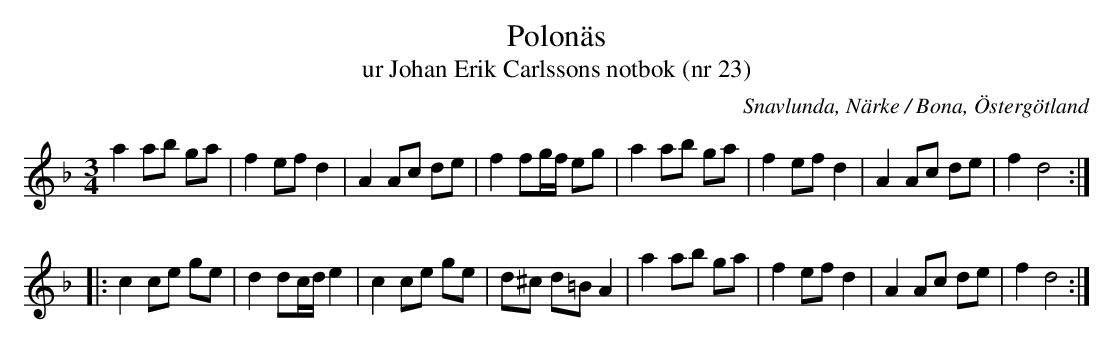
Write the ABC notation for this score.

X:1
T:Polonäs
T:ur Johan Erik Carlssons notbok (nr 23)
O:Snavlunda, Närke / Bona, Östergötland
M:3/4
L:1/8
K:Dm
a2 ab ga | f2 ef d2 | A2 Ac de | f2 fg/f/ eg | a2 ab ga | f2 ef d2 | A2 Ac de | f2 d4 ::
c2 ce ge | d2 dc/d/ e2 | c2 ce ge | d^c d=B A2 | a2 ab ga | f2 ef d2 | A2 Ac de | f2 d4 :|
